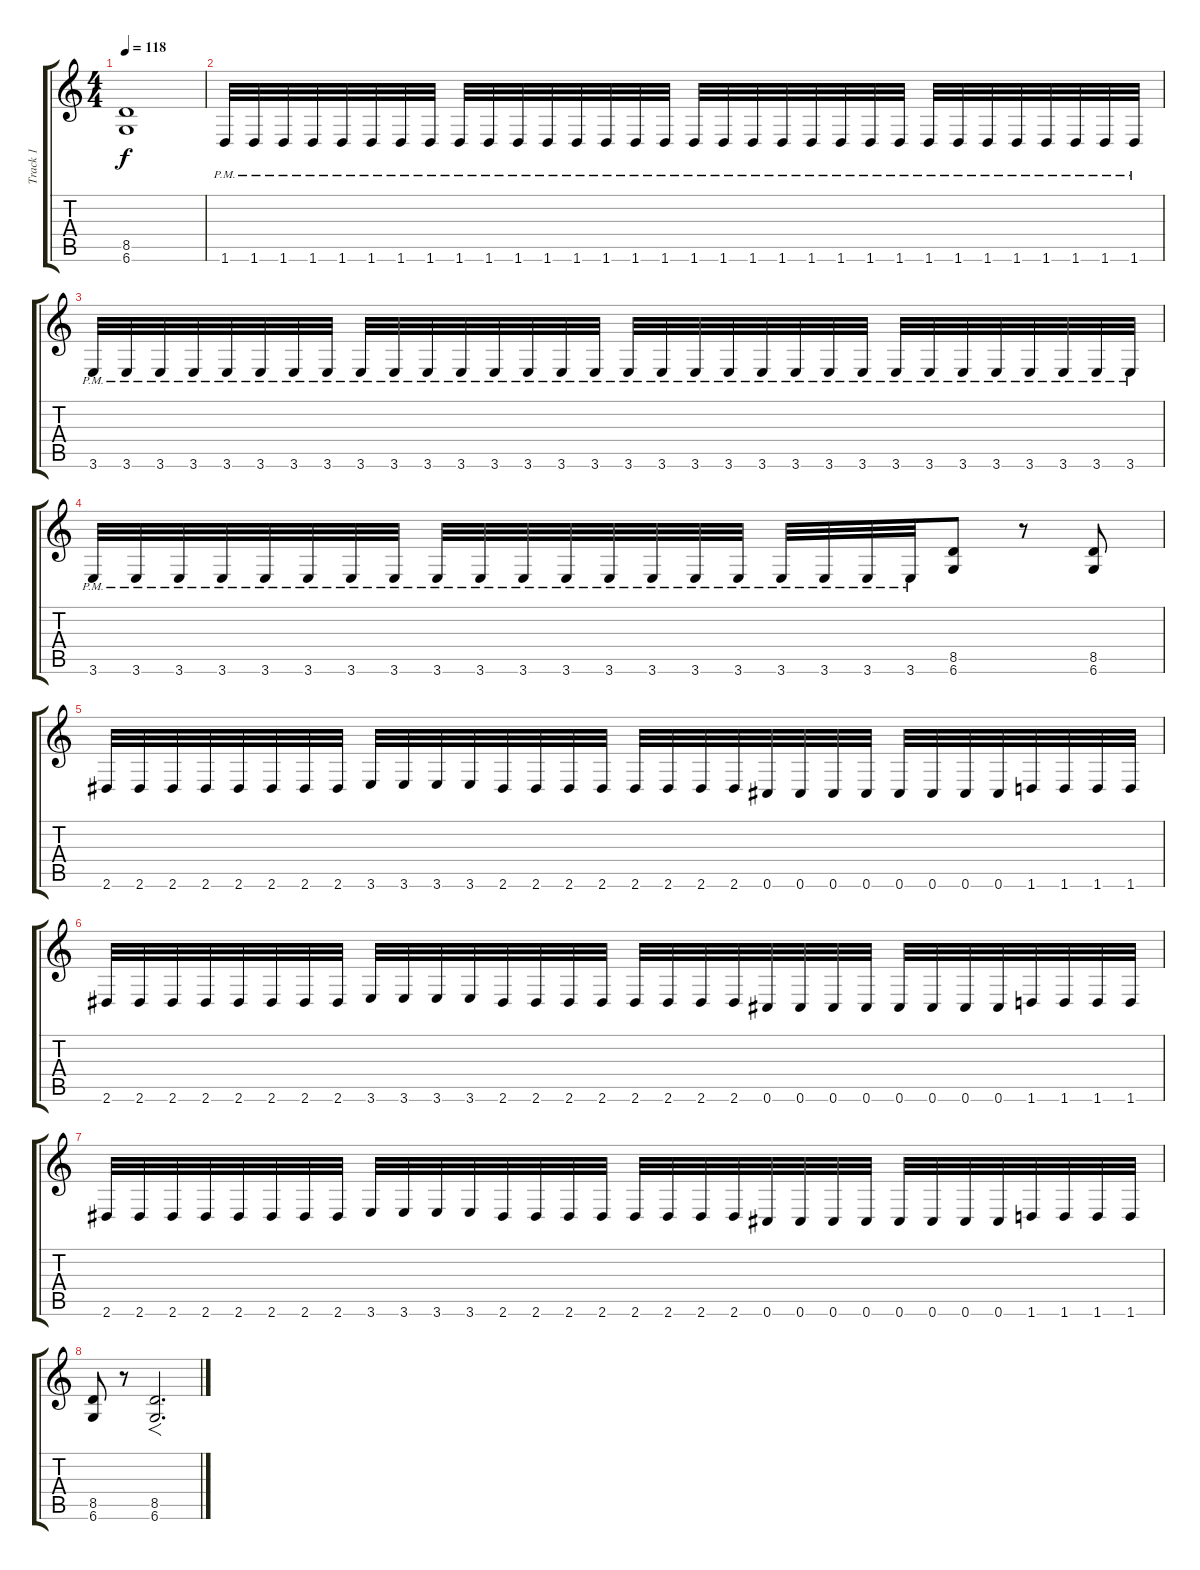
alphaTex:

\track ("Track 1" "Track 1") {instrument distortionguitar}
\staff {score tabs}
\tuning (Db4 Ab3 E3 B2 Gb2 Db2) {hide}
\ts (4 4)
\tempo 118
\clef g2
\ks c
(8.5 6.6).1{dy f} |
1.6{pm}.32 1.6{pm}.32 1.6{pm}.32 1.6{pm}.32 1.6{pm}.32 1.6{pm}.32 1.6{pm}.32 1.6{pm}.32 1.6{pm}.32 1.6{pm}.32 1.6{pm}.32 1.6{pm}.32 1.6{pm}.32 1.6{pm}.32 1.6{pm}.32 1.6{pm}.32 1.6{pm}.32 1.6{pm}.32 1.6{pm}.32 1.6{pm}.32 1.6{pm}.32 1.6{pm}.32 1.6{pm}.32 1.6{pm}.32 1.6{pm}.32 1.6{pm}.32 1.6{pm}.32 1.6{pm}.32 1.6{pm}.32 1.6{pm}.32 1.6{pm}.32 1.6{pm}.32 |
3.6{pm}.32 3.6{pm}.32 3.6{pm}.32 3.6{pm}.32 3.6{pm}.32 3.6{pm}.32 3.6{pm}.32 3.6{pm}.32 3.6{pm}.32 3.6{pm}.32 3.6{pm}.32 3.6{pm}.32 3.6{pm}.32 3.6{pm}.32 3.6{pm}.32 3.6{pm}.32 3.6{pm}.32 3.6{pm}.32 3.6{pm}.32 3.6{pm}.32 3.6{pm}.32 3.6{pm}.32 3.6{pm}.32 3.6{pm}.32 3.6{pm}.32 3.6{pm}.32 3.6{pm}.32 3.6{pm}.32 3.6{pm}.32 3.6{pm}.32 3.6{pm}.32 3.6{pm}.32 |
3.6{pm}.32 3.6{pm}.32 3.6{pm}.32 3.6{pm}.32 3.6{pm}.32 3.6{pm}.32 3.6{pm}.32 3.6{pm}.32 3.6{pm}.32 3.6{pm}.32 3.6{pm}.32 3.6{pm}.32 3.6{pm}.32 3.6{pm}.32 3.6{pm}.32 3.6{pm}.32 3.6{pm}.32 3.6{pm}.32 3.6{pm}.32 3.6{pm}.32 (8.5 6.6).8 r.8 (8.5 6.6).8 |
2.6.32 2.6.32 2.6.32 2.6.32 2.6.32 2.6.32 2.6.32 2.6.32 3.6.32 3.6.32 3.6.32 3.6.32 2.6.32 2.6.32 2.6.32 2.6.32 2.6.32 2.6.32 2.6.32 2.6.32 0.6.32 0.6.32 0.6.32 0.6.32 0.6.32 0.6.32 0.6.32 0.6.32 1.6.32 1.6.32 1.6.32 1.6.32 |
2.6.32 2.6.32 2.6.32 2.6.32 2.6.32 2.6.32 2.6.32 2.6.32 3.6.32 3.6.32 3.6.32 3.6.32 2.6.32 2.6.32 2.6.32 2.6.32 2.6.32 2.6.32 2.6.32 2.6.32 0.6.32 0.6.32 0.6.32 0.6.32 0.6.32 0.6.32 0.6.32 0.6.32 1.6.32 1.6.32 1.6.32 1.6.32 |
2.6.32 2.6.32 2.6.32 2.6.32 2.6.32 2.6.32 2.6.32 2.6.32 3.6.32 3.6.32 3.6.32 3.6.32 2.6.32 2.6.32 2.6.32 2.6.32 2.6.32 2.6.32 2.6.32 2.6.32 0.6.32 0.6.32 0.6.32 0.6.32 0.6.32 0.6.32 0.6.32 0.6.32 1.6.32 1.6.32 1.6.32 1.6.32 |
(8.5 6.6).8 r.8 (8.5 6.6).2{f d}
